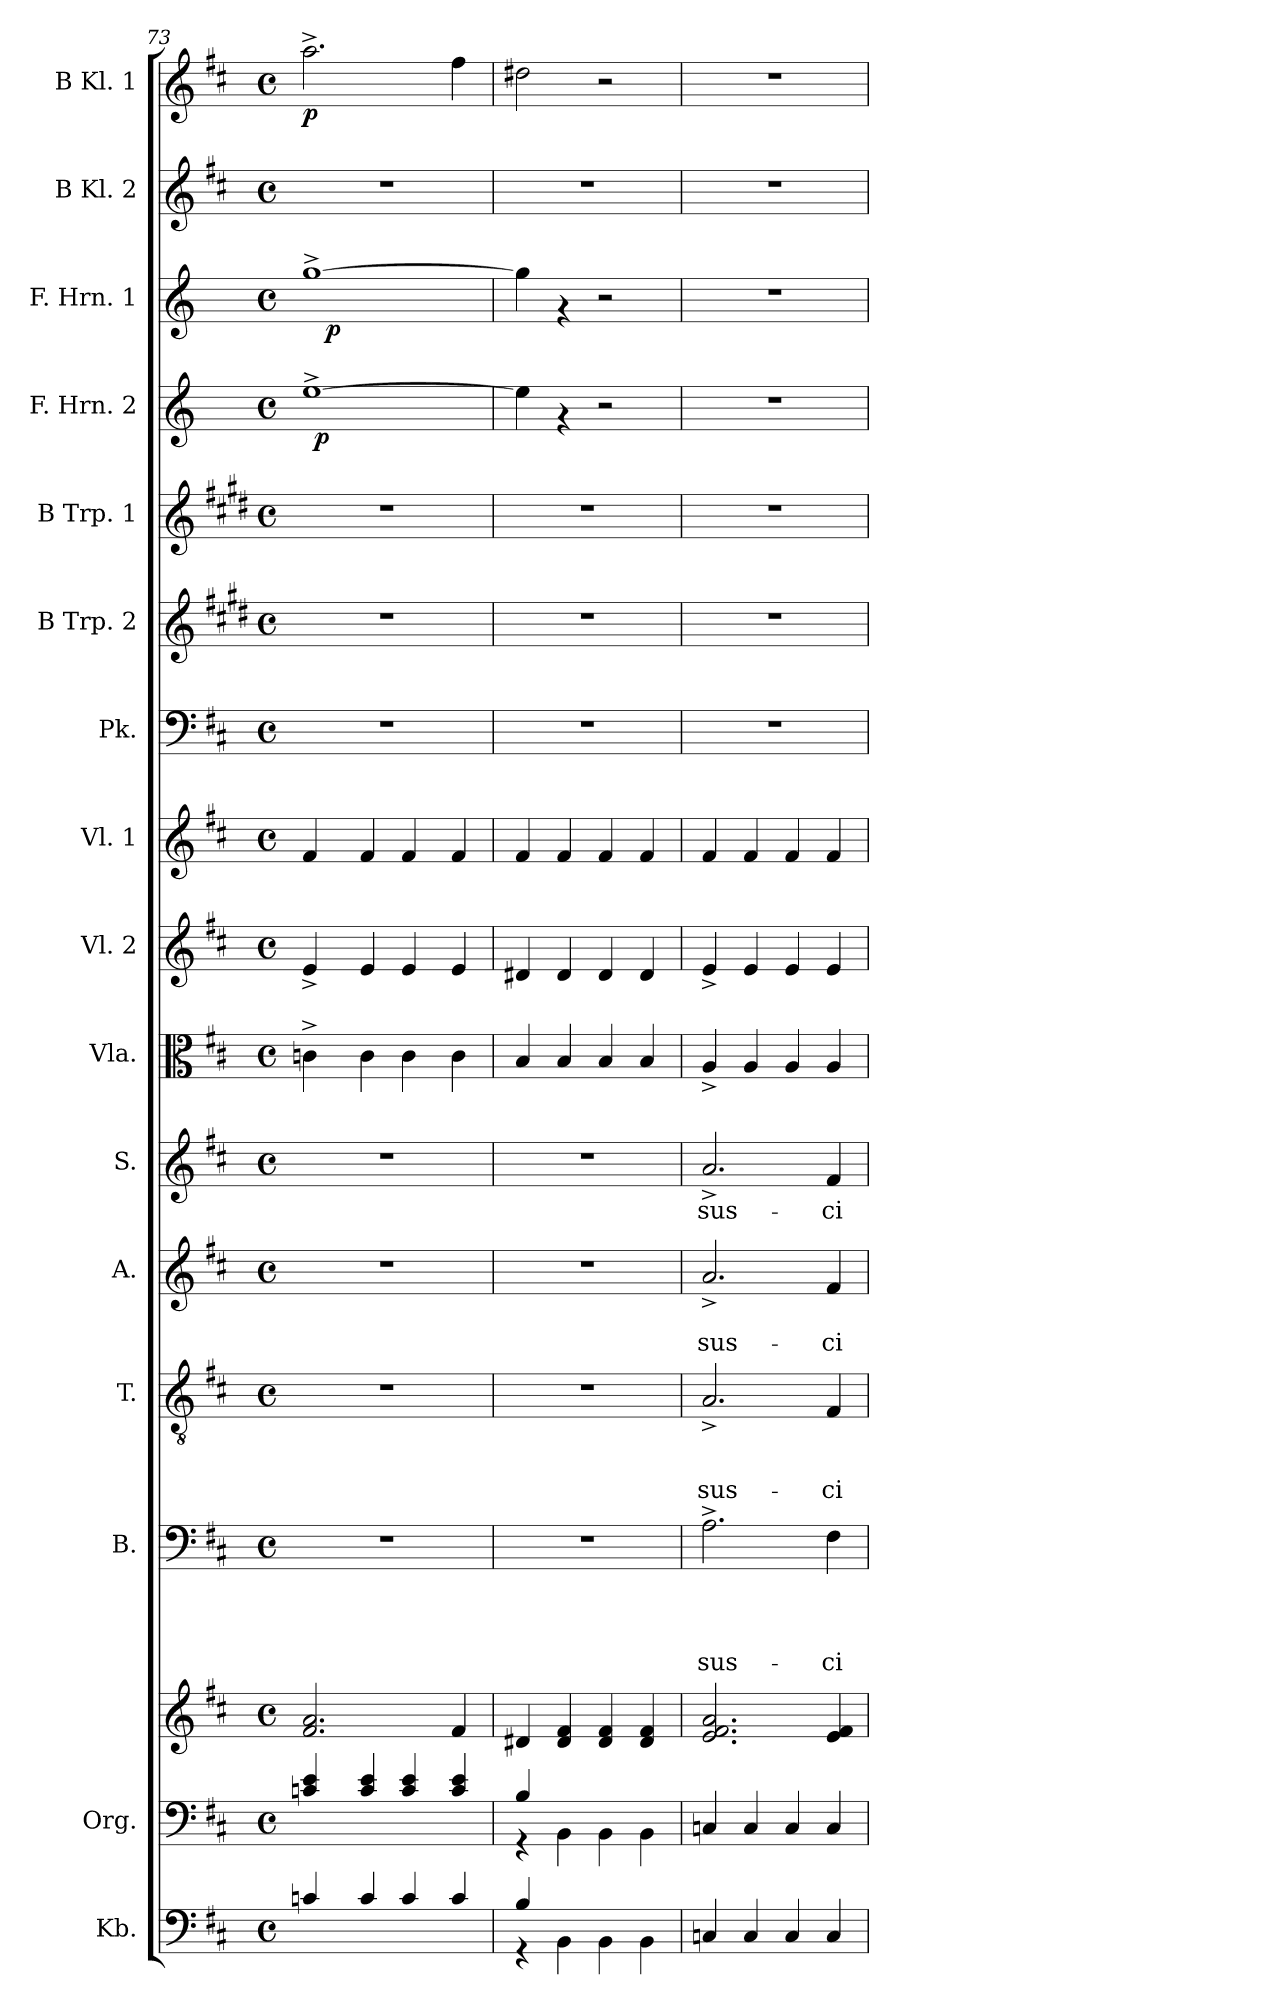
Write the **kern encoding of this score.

**kern	**kern	**kern	**kern	**text	**text	**text	**text	**kern	**text	**text	**text	**kern	**text	**text	**kern	**text	**kern	**kern	**kern	**kern	**kern	**kern	**kern	**dynam	**kern	**dynam	**kern	**kern	**dynam
*part16	*part15	*part15	*part14	*part14	*part14	*part14	*part14	*part13	*part13	*part13	*part13	*part12	*part12	*part12	*part11	*part11	*part10	*part9	*part8	*part7	*part6	*part5	*part4	*part4	*part3	*part3	*part2	*part1	*part1
*staff17	*staff16	*staff15	*staff14	*staff14	*staff14	*staff14	*staff14	*staff13	*staff13	*staff13	*staff13	*staff12	*staff12	*staff12	*staff11	*staff11	*staff10	*staff9	*staff8	*staff7	*staff6	*staff5	*staff4	*staff4	*staff3	*staff3	*staff2	*staff1	*staff1
*I"Kb.	*I"Org.	*	*I"B.	*	*	*	*	*I"T.	*	*	*	*I"A.	*	*	*I"S.	*	*I"Vla.	*I"Vl. 2	*I"Vl. 1	*I"Pk.	*I"B Trp. 2	*I"B Trp. 1	*I"F. Hrn. 2	*	*I"F. Hrn. 1	*	*I"B Kl. 2	*I"B Kl. 1	*
*I'Kb.	*	*	*I'B.	*	*	*	*	*I'T.	*	*	*	*I'A.	*	*	*I'S.	*	*I'Vla.	*I'Vl. 2	*I'Vl. 1	*I'Pk.	*I'B Trp. 2	*I'B Trp. 1	*I'F. Hrn. 2	*	*I'F. Hrn. 1	*	*I'B Kl. 2	*I'B Kl. 1	*
*clefF4	*clefF4	*clefG2	*clefF4	*	*	*	*	*clefGv2	*	*	*	*clefG2	*	*	*clefG2	*	*clefC3	*clefG2	*clefG2	*clefF4	*clefG2	*clefG2	*clefG2	*	*clefG2	*	*clefG2	*clefG2	*
*	*	*	*	*	*	*	*	*	*	*	*	*	*	*	*	*	*	*	*	*	*ITrd1c2	*ITrd1c2	*ITrd-1c-2	*	*ITrd-1c-2	*	*	*	*
*k[f#c#]	*k[f#c#]	*k[f#c#]	*k[f#c#]	*	*	*	*	*k[f#c#]	*	*	*	*k[f#c#]	*	*	*k[f#c#]	*	*k[f#c#]	*k[f#c#]	*k[f#c#]	*k[f#c#]	*k[f#c#]	*k[f#c#]	*k[f#c#]	*	*k[f#c#]	*	*k[f#c#]	*k[f#c#]	*
*D:	*D:	*D:	*D:	*	*	*	*	*D:	*	*	*	*D:	*	*	*D:	*	*D:	*D:	*D:	*D:	*D:	*D:	*D:	*	*D:	*	*D:	*D:	*
*M4/4	*M4/4	*M4/4	*M4/4	*	*	*	*	*M4/4	*	*	*	*M4/4	*	*	*M4/4	*	*M4/4	*M4/4	*M4/4	*M4/4	*M4/4	*M4/4	*M4/4	*	*M4/4	*	*M4/4	*M4/4	*
*met(c)	*met(c)	*met(c)	*met(c)	*	*	*	*	*met(c)	*	*	*	*met(c)	*	*	*met(c)	*	*met(c)	*met(c)	*met(c)	*met(c)	*met(c)	*met(c)	*met(c)	*	*met(c)	*	*met(c)	*met(c)	*
=73	=73	=73	=73	=73	=73	=73	=73	=73	=73	=73	=73	=73	=73	=73	=73	=73	=73	=73	=73	=73	=73	=73	=73	=73	=73	=73	=73	=73	=73
!	!	!	!	!	!	!	!	!	!	!	!	!	!	!	!	!	!	!	!	!	!	!	!	!	!	!	!	!	!LO:DY:b
*	*	*	*	*	*	*	*	*	*	*	*	*	*	*	*	*	*	*	*	*	*	*	*^	*	*^	*	*	*	*
4cn/	4cn/ 4e/	2.f#/ 2.a/	1r	.	.	.	.	1r	.	.	.	1r	.	.	1r	.	4cn^>\	4e^</	4f#/	1r	1r	1r	[>1ff#^>	32ryy	.	[>1aa^>	16ryy	.	1r	2.aa^>\	p
!	!	!	!	!	!	!	!	!	!	!	!	!	!	!	!	!	!	!	!	!	!	!	!	!	!LO:DY:b	!	!	!	!	!	!
.	.	.	.	.	.	.	.	.	.	.	.	.	.	.	.	.	.	.	.	.	.	.	.	2ryy	p	.	.	.	.	.	.
!	!	!	!	!	!	!	!	!	!	!	!	!	!	!	!	!	!	!	!	!	!	!	!	!	!	!	!	!LO:DY:b	!	!	!
.	.	.	.	.	.	.	.	.	.	.	.	.	.	.	.	.	.	.	.	.	.	.	.	.	.	.	2...ryy	p	.	.	.
4c/	4c/ 4e/	.	.	.	.	.	.	.	.	.	.	.	.	.	.	.	4c\	4e/	4f#/	.	.	.	.	.	.	.	.	.	.	.	.
4c/	4c/ 4e/	.	.	.	.	.	.	.	.	.	.	.	.	.	.	.	4c\	4e/	4f#/	.	.	.	.	.	.	.	.	.	.	.	.
.	.	.	.	.	.	.	.	.	.	.	.	.	.	.	.	.	.	.	.	.	.	.	.	4...ryy	.	.	.	.	.	.	.
4c/	4c/ 4e/	4f#/	.	.	.	.	.	.	.	.	.	.	.	.	.	.	4c\	4e/	4f#/	.	.	.	.	.	.	.	.	.	.	4ff#\	.
*	*	*	*	*	*	*	*	*	*	*	*	*	*	*	*	*	*	*	*	*	*	*	*v	*v	*	*	*	*	*	*	*
*	*	*	*	*	*	*	*	*	*	*	*	*	*	*	*	*	*	*	*	*	*	*	*	*	*v	*v	*	*	*	*
=74	=74	=74	=74	=74	=74	=74	=74	=74	=74	=74	=74	=74	=74	=74	=74	=74	=74	=74	=74	=74	=74	=74	=74	=74	=74	=74	=74	=74	=74
*^	*^	*	*	*	*	*	*	*	*	*	*	*	*	*	*	*	*	*	*	*	*	*	*	*	*	*	*	*	*
4B/	4rGG	4B/	4rGG	4d#X/	1r	.	.	.	.	1r	.	.	.	1r	.	.	1r	.	4B/	4d#X/	4f#/	1r	1r	1r	4ff#\]	.	4aa\]	.	1r	2dd#X\	.
2.ryy	4BB\	2.ryy	4BB\	4d#/ 4f#/	.	.	.	.	.	.	.	.	.	.	.	.	.	.	4B/	4d#/	4f#/	.	.	.	4rf	.	4rf	.	.	.	.
.	4BB\	.	4BB\	4d#/ 4f#/	.	.	.	.	.	.	.	.	.	.	.	.	.	.	4B/	4d#/	4f#/	.	.	.	2r	.	2r	.	.	2r	.
.	4BB\	.	4BB\	4d#/ 4f#/	.	.	.	.	.	.	.	.	.	.	.	.	.	.	4B/	4d#/	4f#/	.	.	.	.	.	.	.	.	.	.
=75	=75	=75	=75	=75	=75	=75	=75	=75	=75	=75	=75	=75	=75	=75	=75	=75	=75	=75	=75	=75	=75	=75	=75	=75	=75	=75	=75	=75	=75	=75	=75
!	!	!	!	!	!	!	!	!	!LO:LY:b	!	!	!	!LO:LY:b	!	!	!LO:LY:b	!	!LO:LY:b	!	!	!	!	!	!	!	!	!	!	!	!	!
*v	*v	*	*	*	*	*	*	*	*	*	*	*	*	*	*	*	*	*	*	*	*	*	*	*	*	*	*	*	*	*	*
*	*v	*v	*	*	*	*	*	*	*	*	*	*	*	*	*	*	*	*	*	*	*	*	*	*	*	*	*	*	*	*
4Cn/	4Cn/	2.e/ 2.f#/ 2.a/	2.A^>\	.	.	.	sus-	2.A^</	.	.	sus-	2.a^</	.	sus-	2.a^</	sus-	4A^</	4e^</	4f#/	1r	1r	1r	1r	.	1r	.	1r	1r	.
4C/	4C/	.	.	.	.	.	.	.	.	.	.	.	.	.	.	.	4A/	4e/	4f#/	.	.	.	.	.	.	.	.	.	.
4C/	4C/	.	.	.	.	.	.	.	.	.	.	.	.	.	.	.	4A/	4e/	4f#/	.	.	.	.	.	.	.	.	.	.
!	!	!	!	!	!	!	!LO:LY:b	!	!	!	!LO:LY:b	!	!	!LO:LY:b	!	!LO:LY:b	!	!	!	!	!	!	!	!	!	!	!	!	!
4C/	4C/	4e/ 4f#/	4F#\	.	.	.	-ci-	4F#/	.	.	-ci-	4f#/	.	-ci-	4f#/	-ci-	4A/	4e/	4f#/	.	.	.	.	.	.	.	.	.	.
=	=	=	=	=	=	=	=	=	=	=	=	=	=	=	=	=	=	=	=	=	=	=	=	=	=	=	=	=	=
*-	*-	*-	*-	*-	*-	*-	*-	*-	*-	*-	*-	*-	*-	*-	*-	*-	*-	*-	*-	*-	*-	*-	*-	*-	*-	*-	*-	*-	*-
